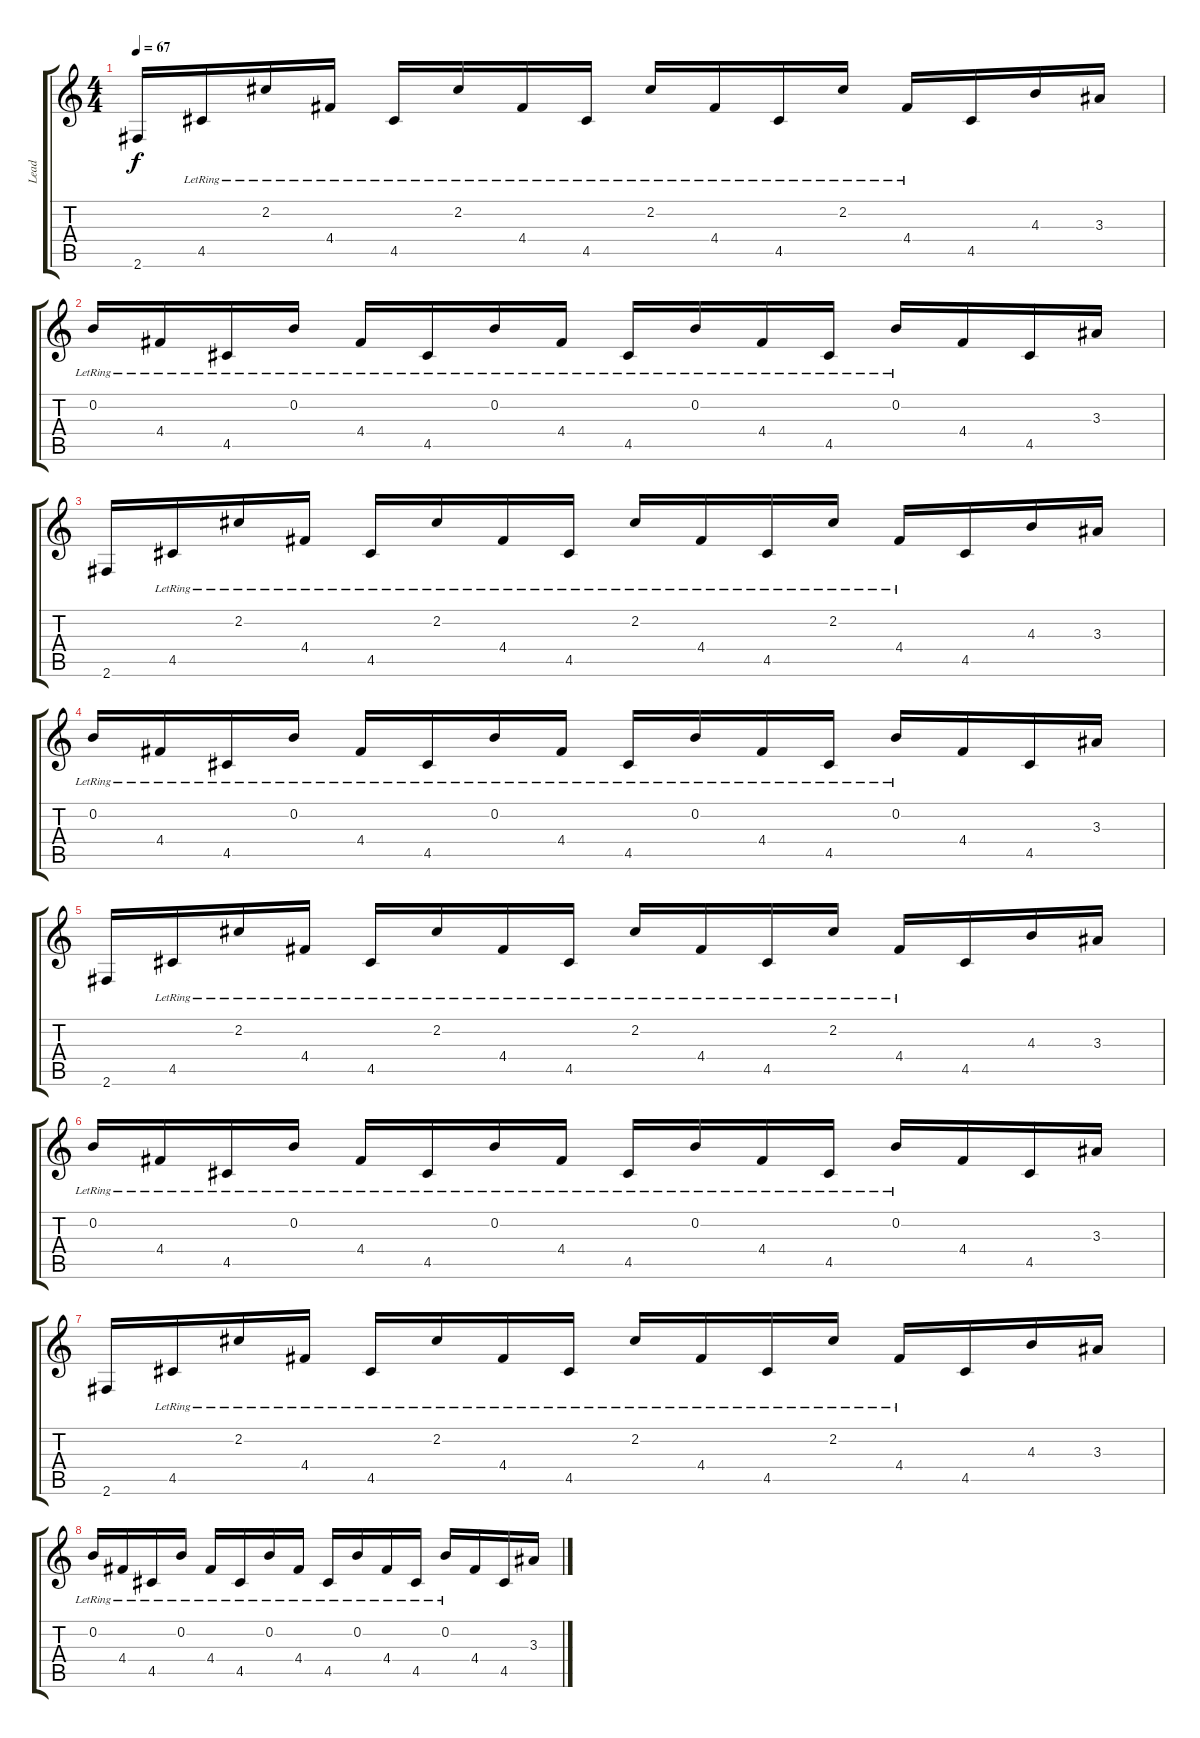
\track ("Lead" "Lead") {instrument acousticguitarnylon}
\staff {score tabs}
\tuning (E4 B3 G3 D3 A2 E2) {hide}
\ts (4 4)
\tempo 67
\clef g2
\ks c
2.6.16{dy f} 4.5{lr}.16 2.2{lr}.16 4.4{lr}.16 4.5{lr}.16 2.2{lr}.16 4.4{lr}.16 4.5{lr}.16 2.2{lr}.16 4.4{lr}.16 4.5{lr}.16 2.2{lr}.16 4.4{lr}.16 4.5.16 4.3.16 3.3.16 |
0.2{lr}.16 4.4{lr}.16 4.5{lr}.16 0.2{lr}.16 4.4{lr}.16 4.5{lr}.16 0.2{lr}.16 4.4{lr}.16 4.5{lr}.16 0.2{lr}.16 4.4{lr}.16 4.5{lr}.16 0.2{lr}.16 4.4.16 4.5.16 3.3.16 |
2.6.16 4.5{lr}.16 2.2{lr}.16 4.4{lr}.16 4.5{lr}.16 2.2{lr}.16 4.4{lr}.16 4.5{lr}.16 2.2{lr}.16 4.4{lr}.16 4.5{lr}.16 2.2{lr}.16 4.4{lr}.16 4.5.16 4.3.16 3.3.16 |
0.2{lr}.16 4.4{lr}.16 4.5{lr}.16 0.2{lr}.16 4.4{lr}.16 4.5{lr}.16 0.2{lr}.16 4.4{lr}.16 4.5{lr}.16 0.2{lr}.16 4.4{lr}.16 4.5{lr}.16 0.2{lr}.16 4.4.16 4.5.16 3.3.16 |
2.6.16 4.5{lr}.16 2.2{lr}.16 4.4{lr}.16 4.5{lr}.16 2.2{lr}.16 4.4{lr}.16 4.5{lr}.16 2.2{lr}.16 4.4{lr}.16 4.5{lr}.16 2.2{lr}.16 4.4{lr}.16 4.5.16 4.3.16 3.3.16 |
0.2{lr}.16 4.4{lr}.16 4.5{lr}.16 0.2{lr}.16 4.4{lr}.16 4.5{lr}.16 0.2{lr}.16 4.4{lr}.16 4.5{lr}.16 0.2{lr}.16 4.4{lr}.16 4.5{lr}.16 0.2{lr}.16 4.4.16 4.5.16 3.3.16 |
2.6.16 4.5{lr}.16 2.2{lr}.16 4.4{lr}.16 4.5{lr}.16 2.2{lr}.16 4.4{lr}.16 4.5{lr}.16 2.2{lr}.16 4.4{lr}.16 4.5{lr}.16 2.2{lr}.16 4.4{lr}.16 4.5.16 4.3.16 3.3.16 |
0.2{lr}.16 4.4{lr}.16 4.5{lr}.16 0.2{lr}.16 4.4{lr}.16 4.5{lr}.16 0.2{lr}.16 4.4{lr}.16 4.5{lr}.16 0.2{lr}.16 4.4{lr}.16 4.5{lr}.16 0.2{lr}.16 4.4.16 4.5.16 3.3.16
